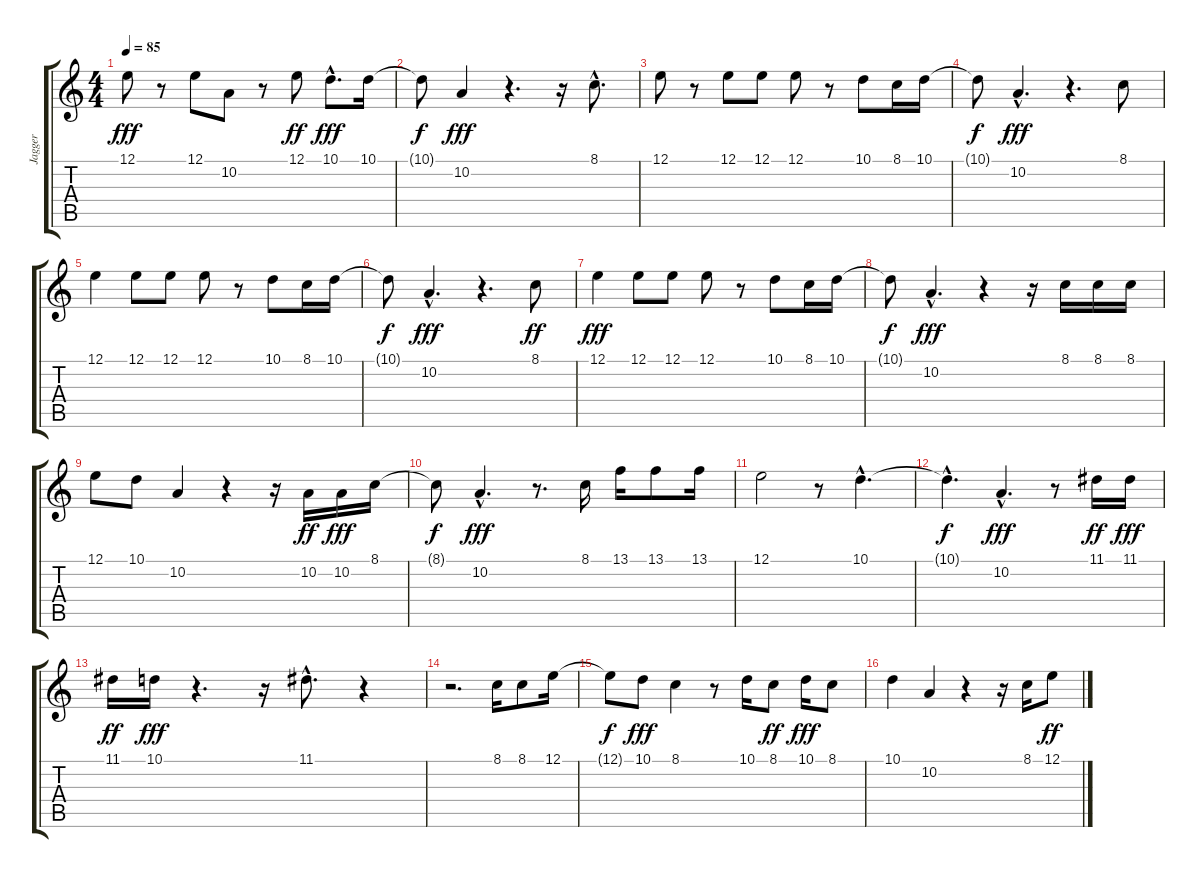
\track ("Jagger" "Jagger") {instrument choiraahs}
\staff {score tabs}
\tuning (E4 B3 G3 D3 A2 E2) {hide}
\ts (4 4)
\tempo 85
\clef g2
\ks c
12.1.8{dy fff} r.8 12.1.8 10.2.8 r.8 12.1.8{dy ff} 10.1{hac}.8{d dy fff} 10.1.16 |
10.1{t}.8{dy f} 10.2.4{dy fff} r.4{d} r.16 8.1{hac}.8{d} |
12.1.8 r.8 12.1.8 12.1.8 12.1.8 r.8 10.1.8 8.1.16 10.1.16 |
10.1{t}.8{dy f} 10.2{hac}.4{d dy fff} r.4{d} 8.1.8 |
12.1.4 12.1.8 12.1.8 12.1.8 r.8 10.1.8 8.1.16 10.1.16 |
10.1{t}.8{dy f} 10.2{hac}.4{d dy fff} r.4{d} 8.1.8{dy ff} |
12.1.4{dy fff} 12.1.8 12.1.8 12.1.8 r.8 10.1.8 8.1.16 10.1.16 |
10.1{t}.8{dy f} 10.2{hac}.4{d dy fff} r.4 r.16 8.1.16 8.1.16 8.1.16 |
12.1.8 10.1.8 10.2.4 r.4 r.16 10.2.16{dy ff} 10.2.16{dy fff} 8.1.16 |
8.1{t}.8{dy f} 10.2{hac}.4{d dy fff} r.8{d} 8.1.16 13.1.16 13.1.8 13.1.16 |
12.1.2 r.8 10.1{hac}.4{d} |
10.1{hac t}.4{d dy f} 10.2{hac}.4{d dy fff} r.8 11.1.16{dy ff} 11.1.16{dy fff} |
11.1.16{dy ff} 10.1.16{dy fff} r.4{d} r.16 11.1{hac}.8{d} r.4 |
r.2{d} 8.1.16 8.1.8 12.1.16 |
12.1{t}.8{dy f} 10.1.8{dy fff} 8.1.4 r.8 10.1.16 8.1.8{dy ff} 10.1.16{dy fff} 8.1.8 |
10.1.4 10.2.4 r.4 r.16 8.1.16 12.1.8{dy ff}
